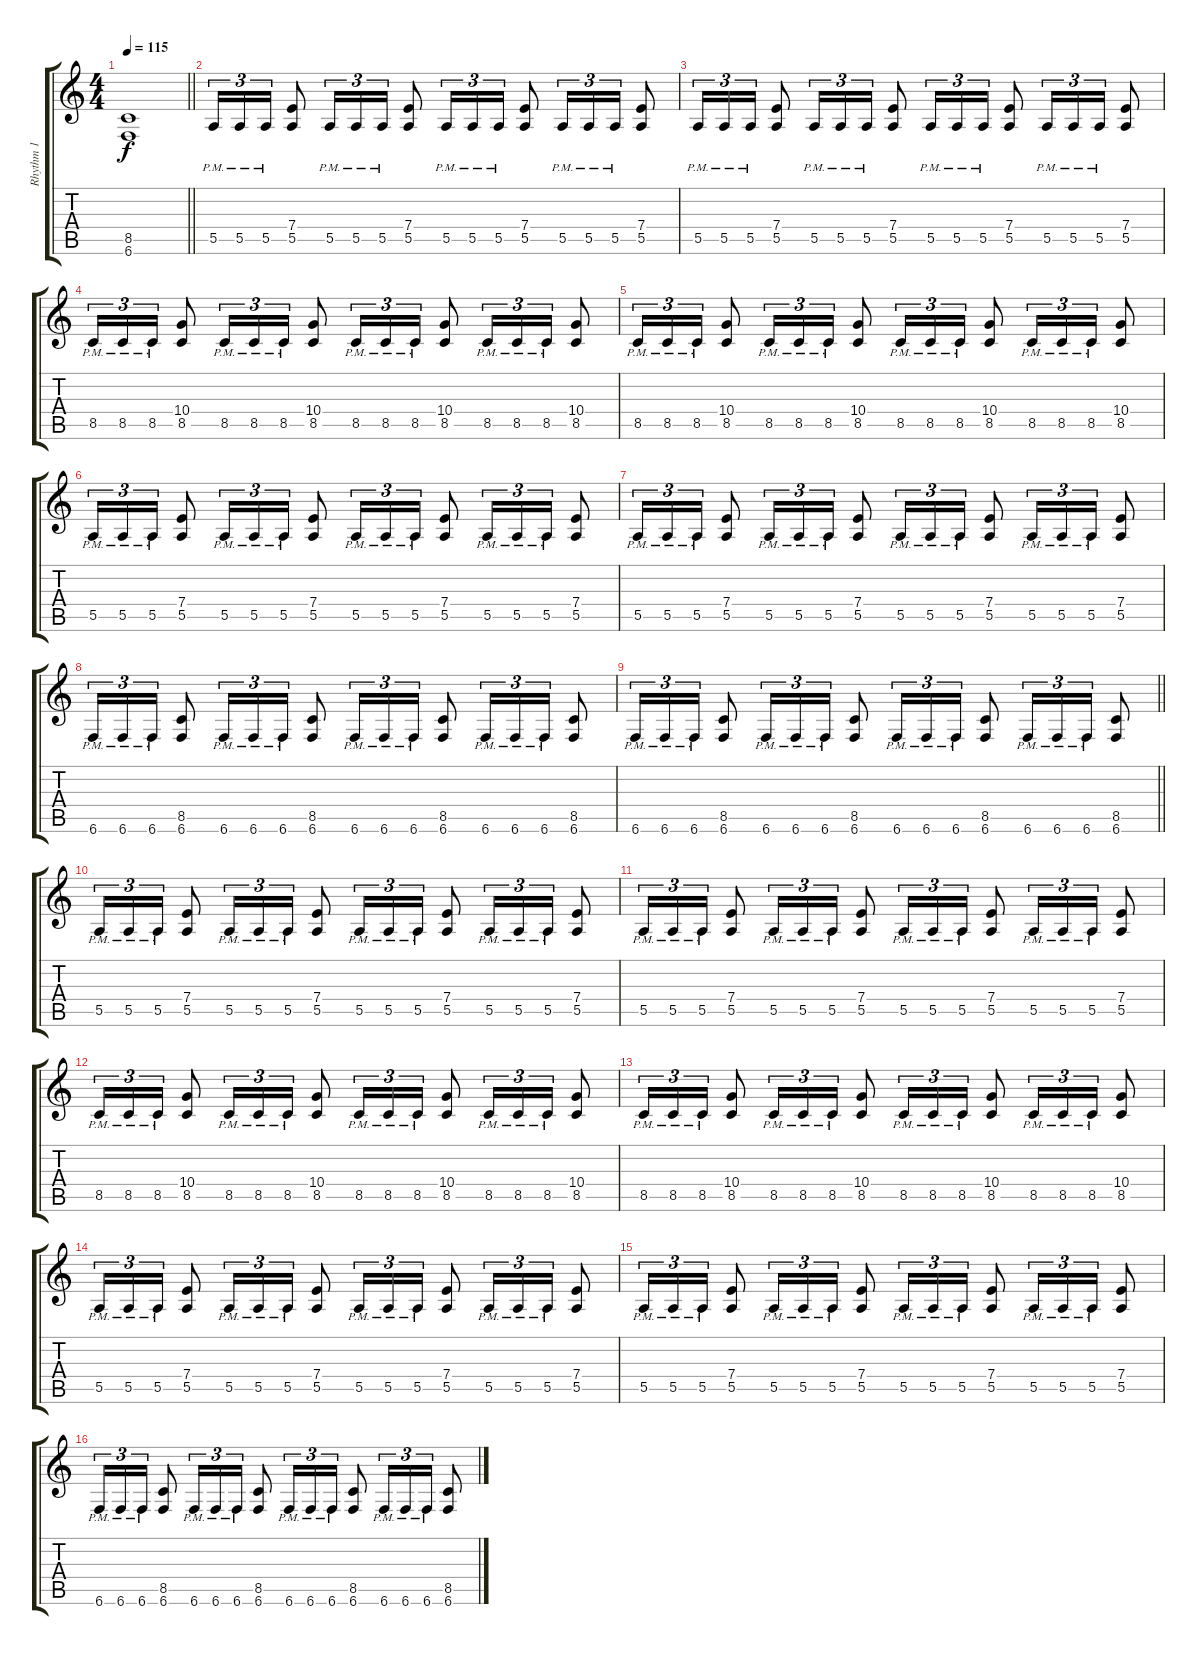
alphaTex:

\track ("Rhythm 1" "Rhythm 1") {instrument distortionguitar}
\staff {score tabs}
\tuning (B3 Gb3 D3 A2 E2 B1) {hide}
\ts (4 4)
\tempo 115
\clef g2
\barLineRight lightlight
\ks c
(8.5{t} 6.6{t}).1{dy f} |
\section ("" "")
5.5{pm}.16{tu (3 2)} 5.5{pm}.16{tu (3 2)} 5.5{pm}.16{tu (3 2)} (7.4 5.5).8 5.5{pm}.16{tu (3 2)} 5.5{pm}.16{tu (3 2)} 5.5{pm}.16{tu (3 2)} (7.4 5.5).8 5.5{pm}.16{tu (3 2)} 5.5{pm}.16{tu (3 2)} 5.5{pm}.16{tu (3 2)} (7.4 5.5).8 5.5{pm}.16{tu (3 2)} 5.5{pm}.16{tu (3 2)} 5.5{pm}.16{tu (3 2)} (7.4 5.5).8 |
5.5{pm}.16{tu (3 2)} 5.5{pm}.16{tu (3 2)} 5.5{pm}.16{tu (3 2)} (7.4 5.5).8 5.5{pm}.16{tu (3 2)} 5.5{pm}.16{tu (3 2)} 5.5{pm}.16{tu (3 2)} (7.4 5.5).8 5.5{pm}.16{tu (3 2)} 5.5{pm}.16{tu (3 2)} 5.5{pm}.16{tu (3 2)} (7.4 5.5).8 5.5{pm}.16{tu (3 2)} 5.5{pm}.16{tu (3 2)} 5.5{pm}.16{tu (3 2)} (7.4 5.5).8 |
8.5{pm}.16{tu (3 2)} 8.5{pm}.16{tu (3 2)} 8.5{pm}.16{tu (3 2)} (10.4 8.5).8 8.5{pm}.16{tu (3 2)} 8.5{pm}.16{tu (3 2)} 8.5{pm}.16{tu (3 2)} (10.4 8.5).8 8.5{pm}.16{tu (3 2)} 8.5{pm}.16{tu (3 2)} 8.5{pm}.16{tu (3 2)} (10.4 8.5).8 8.5{pm}.16{tu (3 2)} 8.5{pm}.16{tu (3 2)} 8.5{pm}.16{tu (3 2)} (10.4 8.5).8 |
8.5{pm}.16{tu (3 2)} 8.5{pm}.16{tu (3 2)} 8.5{pm}.16{tu (3 2)} (10.4 8.5).8 8.5{pm}.16{tu (3 2)} 8.5{pm}.16{tu (3 2)} 8.5{pm}.16{tu (3 2)} (10.4 8.5).8 8.5{pm}.16{tu (3 2)} 8.5{pm}.16{tu (3 2)} 8.5{pm}.16{tu (3 2)} (10.4 8.5).8 8.5{pm}.16{tu (3 2)} 8.5{pm}.16{tu (3 2)} 8.5{pm}.16{tu (3 2)} (10.4 8.5).8 |
5.5{pm}.16{tu (3 2)} 5.5{pm}.16{tu (3 2)} 5.5{pm}.16{tu (3 2)} (7.4 5.5).8 5.5{pm}.16{tu (3 2)} 5.5{pm}.16{tu (3 2)} 5.5{pm}.16{tu (3 2)} (7.4 5.5).8 5.5{pm}.16{tu (3 2)} 5.5{pm}.16{tu (3 2)} 5.5{pm}.16{tu (3 2)} (7.4 5.5).8 5.5{pm}.16{tu (3 2)} 5.5{pm}.16{tu (3 2)} 5.5{pm}.16{tu (3 2)} (7.4 5.5).8 |
5.5{pm}.16{tu (3 2)} 5.5{pm}.16{tu (3 2)} 5.5{pm}.16{tu (3 2)} (7.4 5.5).8 5.5{pm}.16{tu (3 2)} 5.5{pm}.16{tu (3 2)} 5.5{pm}.16{tu (3 2)} (7.4 5.5).8 5.5{pm}.16{tu (3 2)} 5.5{pm}.16{tu (3 2)} 5.5{pm}.16{tu (3 2)} (7.4 5.5).8 5.5{pm}.16{tu (3 2)} 5.5{pm}.16{tu (3 2)} 5.5{pm}.16{tu (3 2)} (7.4 5.5).8 |
6.6{pm}.16{tu (3 2)} 6.6{pm}.16{tu (3 2)} 6.6{pm}.16{tu (3 2)} (8.5 6.6).8 6.6{pm}.16{tu (3 2)} 6.6{pm}.16{tu (3 2)} 6.6{pm}.16{tu (3 2)} (8.5 6.6).8 6.6{pm}.16{tu (3 2)} 6.6{pm}.16{tu (3 2)} 6.6{pm}.16{tu (3 2)} (8.5 6.6).8 6.6{pm}.16{tu (3 2)} 6.6{pm}.16{tu (3 2)} 6.6{pm}.16{tu (3 2)} (8.5 6.6).8 |
\barLineRight lightlight
6.6{pm}.16{tu (3 2)} 6.6{pm}.16{tu (3 2)} 6.6{pm}.16{tu (3 2)} (8.5 6.6).8 6.6{pm}.16{tu (3 2)} 6.6{pm}.16{tu (3 2)} 6.6{pm}.16{tu (3 2)} (8.5 6.6).8 6.6{pm}.16{tu (3 2)} 6.6{pm}.16{tu (3 2)} 6.6{pm}.16{tu (3 2)} (8.5 6.6).8 6.6{pm}.16{tu (3 2)} 6.6{pm}.16{tu (3 2)} 6.6{pm}.16{tu (3 2)} (8.5 6.6).8 |
\section ("" "")
5.5{pm}.16{tu (3 2)} 5.5{pm}.16{tu (3 2)} 5.5{pm}.16{tu (3 2)} (7.4 5.5).8 5.5{pm}.16{tu (3 2)} 5.5{pm}.16{tu (3 2)} 5.5{pm}.16{tu (3 2)} (7.4 5.5).8 5.5{pm}.16{tu (3 2)} 5.5{pm}.16{tu (3 2)} 5.5{pm}.16{tu (3 2)} (7.4 5.5).8 5.5{pm}.16{tu (3 2)} 5.5{pm}.16{tu (3 2)} 5.5{pm}.16{tu (3 2)} (7.4 5.5).8 |
5.5{pm}.16{tu (3 2)} 5.5{pm}.16{tu (3 2)} 5.5{pm}.16{tu (3 2)} (7.4 5.5).8 5.5{pm}.16{tu (3 2)} 5.5{pm}.16{tu (3 2)} 5.5{pm}.16{tu (3 2)} (7.4 5.5).8 5.5{pm}.16{tu (3 2)} 5.5{pm}.16{tu (3 2)} 5.5{pm}.16{tu (3 2)} (7.4 5.5).8 5.5{pm}.16{tu (3 2)} 5.5{pm}.16{tu (3 2)} 5.5{pm}.16{tu (3 2)} (7.4 5.5).8 |
8.5{pm}.16{tu (3 2)} 8.5{pm}.16{tu (3 2)} 8.5{pm}.16{tu (3 2)} (10.4 8.5).8 8.5{pm}.16{tu (3 2)} 8.5{pm}.16{tu (3 2)} 8.5{pm}.16{tu (3 2)} (10.4 8.5).8 8.5{pm}.16{tu (3 2)} 8.5{pm}.16{tu (3 2)} 8.5{pm}.16{tu (3 2)} (10.4 8.5).8 8.5{pm}.16{tu (3 2)} 8.5{pm}.16{tu (3 2)} 8.5{pm}.16{tu (3 2)} (10.4 8.5).8 |
8.5{pm}.16{tu (3 2)} 8.5{pm}.16{tu (3 2)} 8.5{pm}.16{tu (3 2)} (10.4 8.5).8 8.5{pm}.16{tu (3 2)} 8.5{pm}.16{tu (3 2)} 8.5{pm}.16{tu (3 2)} (10.4 8.5).8 8.5{pm}.16{tu (3 2)} 8.5{pm}.16{tu (3 2)} 8.5{pm}.16{tu (3 2)} (10.4 8.5).8 8.5{pm}.16{tu (3 2)} 8.5{pm}.16{tu (3 2)} 8.5{pm}.16{tu (3 2)} (10.4 8.5).8 |
5.5{pm}.16{tu (3 2)} 5.5{pm}.16{tu (3 2)} 5.5{pm}.16{tu (3 2)} (7.4 5.5).8 5.5{pm}.16{tu (3 2)} 5.5{pm}.16{tu (3 2)} 5.5{pm}.16{tu (3 2)} (7.4 5.5).8 5.5{pm}.16{tu (3 2)} 5.5{pm}.16{tu (3 2)} 5.5{pm}.16{tu (3 2)} (7.4 5.5).8 5.5{pm}.16{tu (3 2)} 5.5{pm}.16{tu (3 2)} 5.5{pm}.16{tu (3 2)} (7.4 5.5).8 |
5.5{pm}.16{tu (3 2)} 5.5{pm}.16{tu (3 2)} 5.5{pm}.16{tu (3 2)} (7.4 5.5).8 5.5{pm}.16{tu (3 2)} 5.5{pm}.16{tu (3 2)} 5.5{pm}.16{tu (3 2)} (7.4 5.5).8 5.5{pm}.16{tu (3 2)} 5.5{pm}.16{tu (3 2)} 5.5{pm}.16{tu (3 2)} (7.4 5.5).8 5.5{pm}.16{tu (3 2)} 5.5{pm}.16{tu (3 2)} 5.5{pm}.16{tu (3 2)} (7.4 5.5).8 |
6.6{pm}.16{tu (3 2)} 6.6{pm}.16{tu (3 2)} 6.6{pm}.16{tu (3 2)} (8.5 6.6).8 6.6{pm}.16{tu (3 2)} 6.6{pm}.16{tu (3 2)} 6.6{pm}.16{tu (3 2)} (8.5 6.6).8 6.6{pm}.16{tu (3 2)} 6.6{pm}.16{tu (3 2)} 6.6{pm}.16{tu (3 2)} (8.5 6.6).8 6.6{pm}.16{tu (3 2)} 6.6{pm}.16{tu (3 2)} 6.6{pm}.16{tu (3 2)} (8.5 6.6).8
